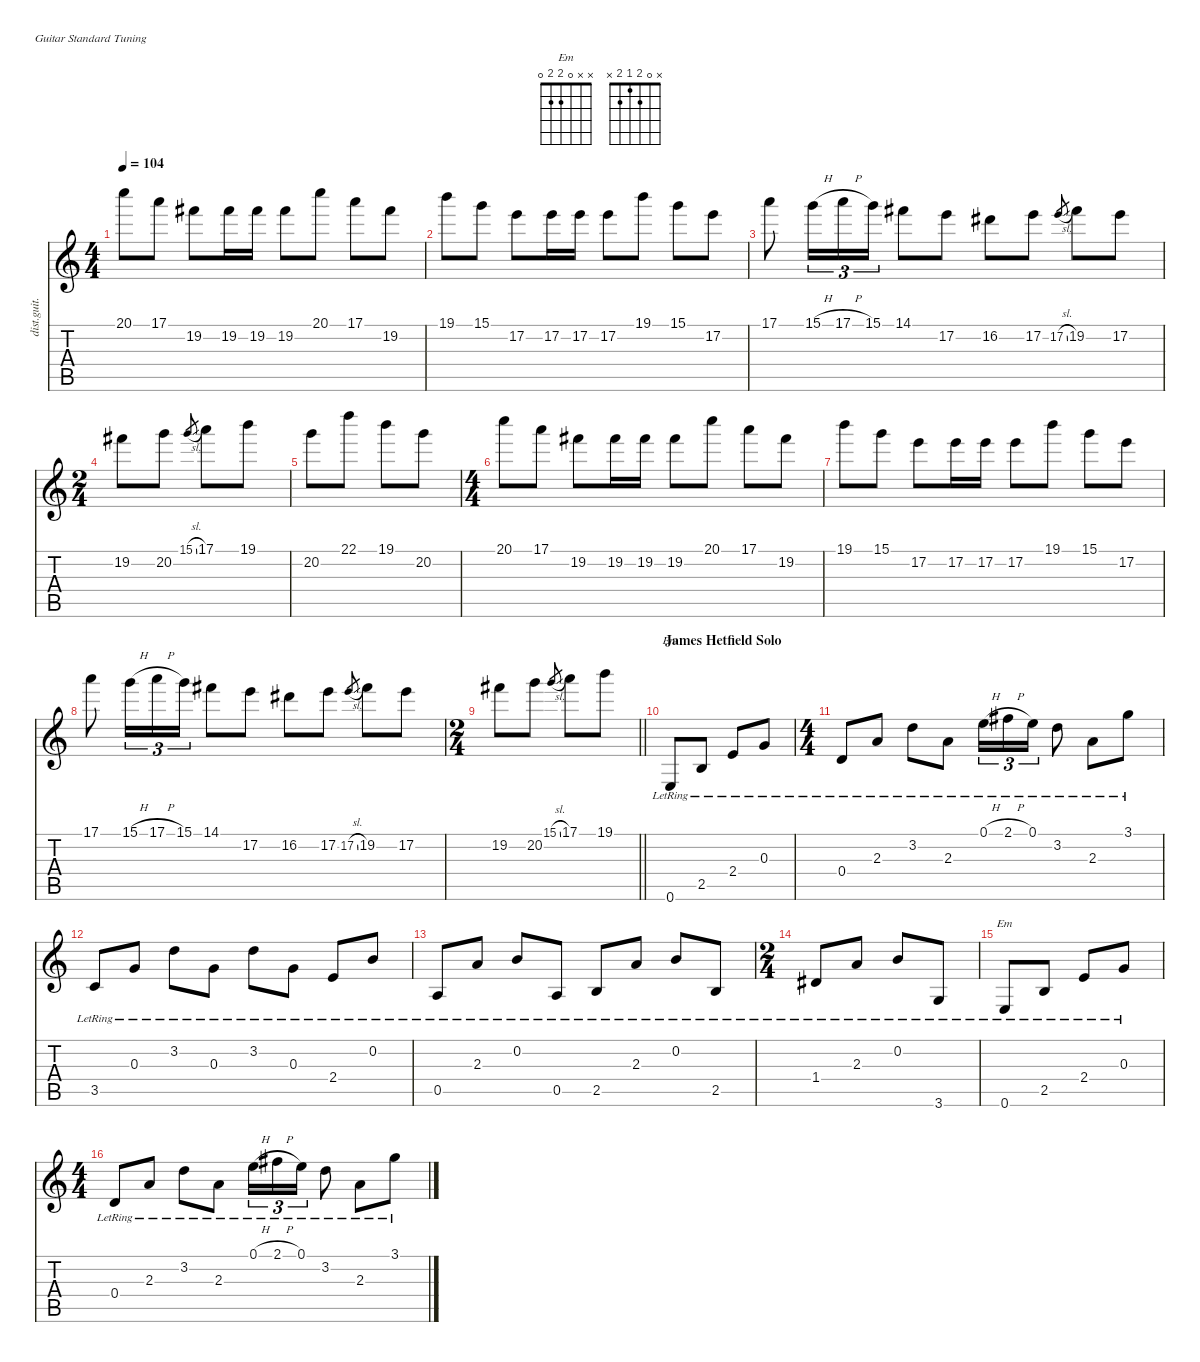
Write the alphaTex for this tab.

\defaultSystemsLayout 4
\hideDynamics
\bracketExtendMode nobrackets
\otherSystemsTrackNameOrientation horizontal
\track ("Kirk Hammett" "dist.guit.") {instrument distortionguitar}
\staff {score tabs}
\tuning (E4 B3 G3 D3 A2 E2)
\chord ("Em" x x 0 2 2 0)
\chord ("" 2 3 2 0 x x) {barre 2}
\chord ("" x 3 0 2 3 x)
\chord ("" x 0 2 1 2 x)
\ts (4 4)
\beaming (8 2 2 2 2)
\tempo 104
\clef g2
\ks c
20.1.8{dy f} 17.1.8 19.2{acc #}.8 19.2{acc #}.16 19.2{acc #}.16 19.2{acc #}.8 20.1.8 17.1.8 19.2{acc #}.8 |
19.1.8 15.1.8 17.2.8 17.2.16 17.2.16 17.2.8 19.1.8 15.1.8 17.2.8 |
17.1.8 15.1{h}.16{tu (3 2)} 17.1{h}.16{tu (3 2)} 15.1.16{tu (3 2)} 14.1{acc #}.8 17.2.8 16.2{acc #}.8 17.2.8 17.2{sl}.8{gr dy mf} 19.2{acc #}.8{dy f} 17.2.8 |
\ts (2 4)
\beaming (8 2 2 2 2)
19.2{acc #}.8 20.2.8 15.1{sl}.8{gr dy mf} 17.1.8{dy f} 19.1.8 |
20.2.8 22.1.8 19.1.8 20.2.8 |
\ts (4 4)
\beaming (8 2 2 2 2)
20.1.8 17.1.8 19.2{acc #}.8 19.2{acc #}.16 19.2{acc #}.16 19.2{acc #}.8 20.1.8 17.1.8 19.2{acc #}.8 |
19.1.8 15.1.8 17.2.8 17.2.16 17.2.16 17.2.8 19.1.8 15.1.8 17.2.8 |
17.1.8 15.1{h}.16{tu (3 2)} 17.1{h}.16{tu (3 2)} 15.1.16{tu (3 2)} 14.1{acc #}.8 17.2.8 16.2{acc #}.8 17.2.8 17.2{sl}.8{gr dy mf} 19.2{acc #}.8{dy f} 17.2.8 |
\ts (2 4)
\beaming (8 2 2 2 2)
\barLineRight lightlight
19.2{acc #}.8 20.2.8 15.1{sl}.8{gr dy mf} 17.1.8{dy f} 19.1.8 |
\section ("" "James Hetfield Solo")
0.6{lr}.8{ch "Em" dy fff instrument electricguitarclean} 2.5{lr}.8 2.4{lr}.8 0.3{lr}.8 |
\ts (4 4)
\beaming (8 2 2 2 2)
0.4{lr}.8{ch ""} 2.3{lr}.8 3.2{lr}.8 2.3{lr}.8 0.1{h lr}.16{tu (3 2)} 2.1{h lr acc #}.16{tu (3 2)} 0.1{lr}.16{tu (3 2)} 3.2{lr}.8 2.3{lr}.8 3.1{lr}.8 |
3.5{lr}.8{ch ""} 0.3{lr}.8 3.2{lr}.8 0.3{lr}.8 3.2{lr}.8 0.3{lr}.8 2.4{lr}.8 0.2{lr}.8 |
0.5{lr}.8{ch ""} 2.3{lr}.8 0.2{lr}.8 0.5{lr}.8 2.5{lr}.8 2.3{lr}.8 0.2{lr}.8 2.5{lr}.8 |
\ts (2 4)
\beaming (8 2 2 2 2)
1.4{lr acc #}.8 2.3{lr}.8 0.2{lr}.8 3.6{lr}.8 |
0.6{lr}.8{ch "Em"} 2.5{lr}.8 2.4{lr}.8 0.3{lr}.8 |
\ts (4 4)
\beaming (8 2 2 2 2)
0.4{lr}.8{ch ""} 2.3{lr}.8 3.2{lr}.8 2.3{lr}.8 0.1{h lr}.16{tu (3 2)} 2.1{h lr acc #}.16{tu (3 2)} 0.1{lr}.16{tu (3 2)} 3.2{lr}.8 2.3{lr}.8 3.1{lr}.8
